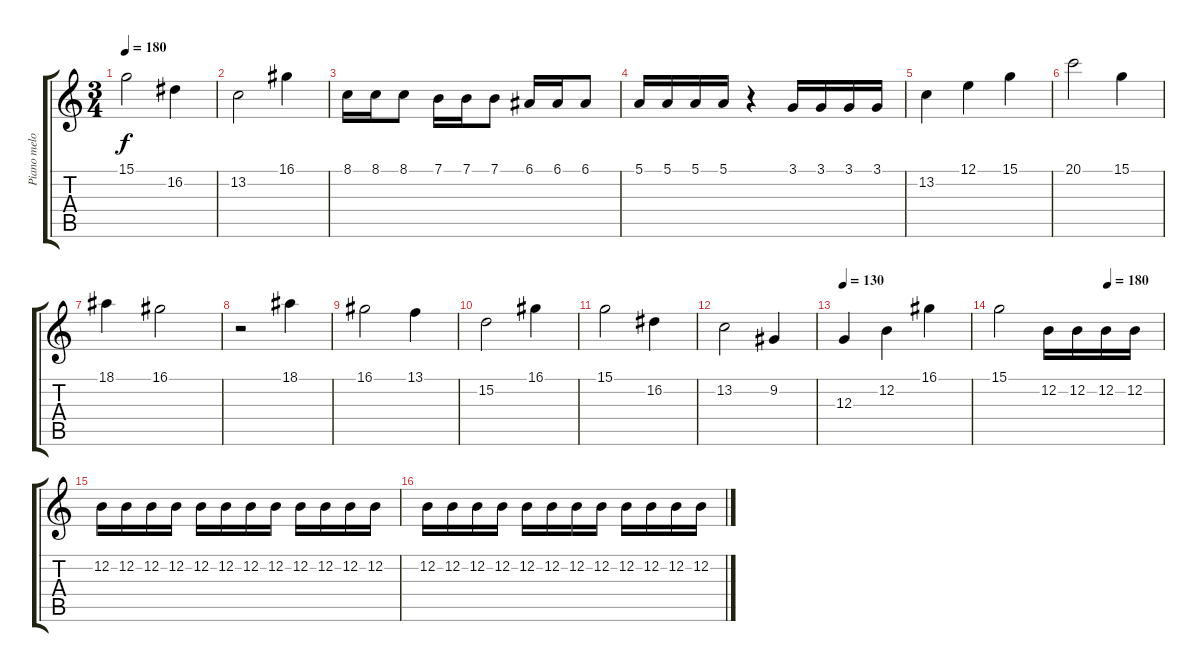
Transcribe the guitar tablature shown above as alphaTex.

\track ("Piano melody" "Piano melo") {instrument acousticgrandpiano}
\staff {score tabs}
\tuning (E4 B3 G3 D3 A2 E2) {hide}
\ts (3 4)
\tempo 180
\clef g2
\ks c
15.1.2{dy f} 16.2.4 |
13.2.2 16.1.4 |
8.1.16 8.1.16 8.1.8 7.1.16 7.1.16 7.1.8 6.1.16 6.1.16 6.1.8 |
5.1.16 5.1.16 5.1.16 5.1.16 r.4 3.1.16 3.1.16 3.1.16 3.1.16 |
13.2.4 12.1.4 15.1.4 |
20.1.2 15.1.4 |
18.1.4 16.1.2 |
r.2 18.1.4 |
16.1.2 13.1.4 |
15.2.2 16.1.4 |
15.1.2 16.2.4 |
13.2.2 9.2.4 |
\tempo 130
12.3.4 12.2.4 16.1.4 |
\tempo (180 0.6666666666666666)
15.1.2 12.2.16 12.2.16 12.2.16 12.2.16 |
12.2.16 12.2.16 12.2.16 12.2.16 12.2.16 12.2.16 12.2.16 12.2.16 12.2.16 12.2.16 12.2.16 12.2.16 |
12.2.16 12.2.16 12.2.16 12.2.16 12.2.16 12.2.16 12.2.16 12.2.16 12.2.16 12.2.16 12.2.16 12.2.16
